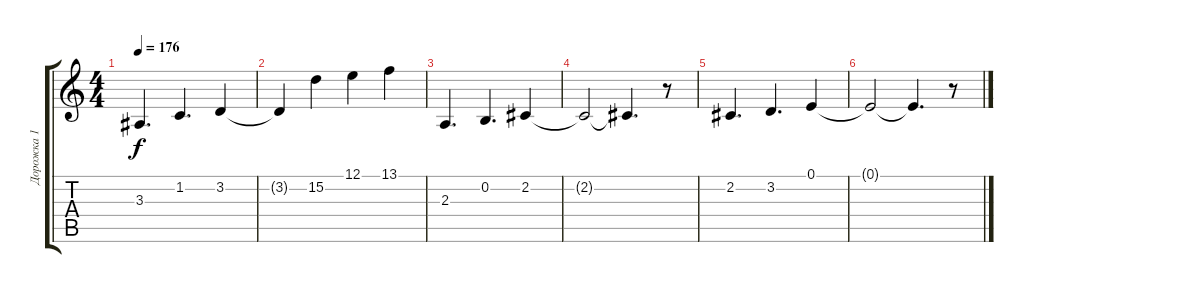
\track ("Дорожка 1" "Дорожка 1") {instrument lead2sawtooth}
\staff {score tabs}
\tuning (E4 B3 G3 D3 A2 E2) {hide}
\ts (4 4)
\tempo 176
\clef g2
\ks c
3.3.4{d dy f} 1.2.4{d} 3.2.4 |
3.2{t}.4 15.2.4 12.1.4 13.1.4 |
2.3.4{d} 0.2.4{d} 2.2.4 |
2.2{t}.2 2.2{t}.4{d} r.8 |
2.2.4{d} 3.2.4{d} 0.1.4 |
0.1{t}.2 0.1{t}.4{d} r.8
